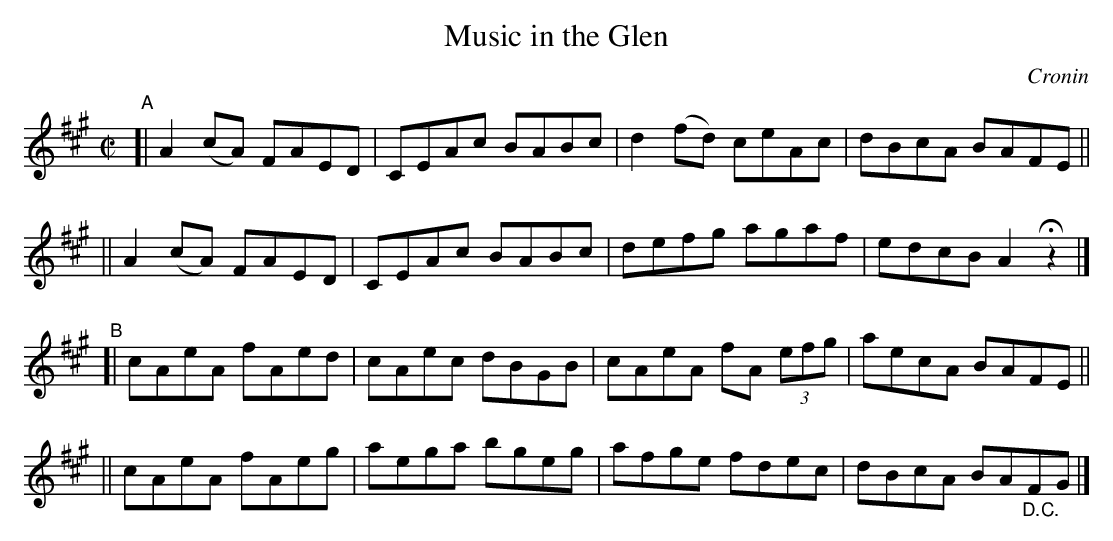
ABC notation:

X:1
T: Music in the Glen
O: Cronin
M: C|
L: 1/8
K: A
"^A"\
[| A2(cA) FAED | CEAc BABc | d2(fd) ceAc | dBcA BAFE ||
|| A2(cA) FAED | CEAc BABc | defg agaf | edcB A2Hz2 |]
"^B"\
[| cAeA fAed | cAec dBGB |  cAeA fA (3efg | aecA BAFE ||
|| cAeA fAeg | aega bgeg |  afge fdec | dBcA BA"_D.C."FG |]
